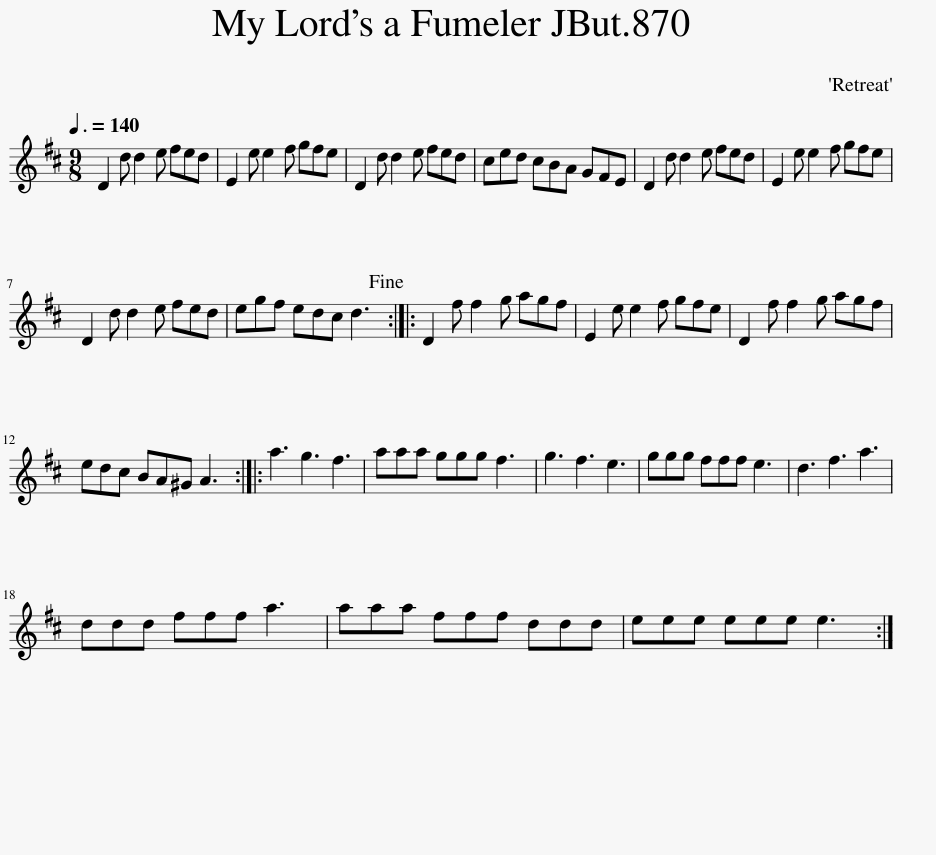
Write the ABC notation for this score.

X:1
L:1/8
Q:3/8=140
M:9/8
I:linebreak $
K:D
V:1 treble
V:1
 D2 d d2 e fed | E2 e e2 f gfe | D2 d d2 e fed | ced cBA GFE | D2 d d2 e fed | %5
 E2 e e2 f gfe |$ D2 d d2 e fed | egf edc d3!fine! :: D2 f f2 g agf | E2 e e2 f gfe | %10
 D2 f f2 g agf |$ edc BA^G A3 :: a3 g3 f3 | aaa ggg f3 | g3 f3 e3 | %15
 ggg fff e3 | d3 f3 a3 |$ ddd fff a3 | aaa fff ddd | eee eee e3 :| %20
